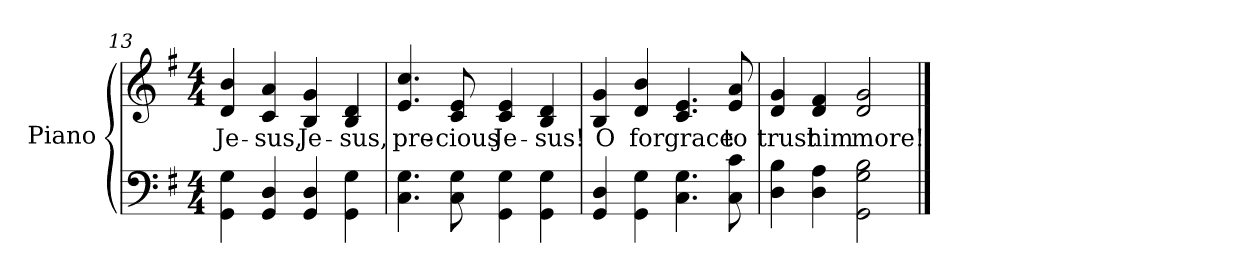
**kern	**kern	**text
*part2	*part1	*part1
*staff2	*staff1	*staff1
*I"Piano	*I"Piano	*
*I'Pno.	*I'Pno.	*
!!LO:LB:g=z
*clefF4	*clefG2	*
*k[f#]	*k[f#]	*
*G:	*G:	*
*M4/4	*M4/4	*
=13	=13	=13
!	!	!LO:LY:b:color=#000000
4GGi\ 4Gi	4di/ 4bi	Je-
!	!	!LO:LY:b:color=#000000
4GGi/ 4Di	4ci/ 4ai	-sus,
!	!	!LO:LY:b:color=#000000
4GGi/ 4Di	4Bi/ 4gi	Je-
!	!	!LO:LY:b:color=#000000
4GGi\ 4Gi	4Bi/ 4di	-sus,
=14	=14	=14
!	!	!LO:LY:b:color=#000000
4.Ci\ 4.Gi	4.ei/ 4.cci	pre-
!	!	!LO:LY:b:color=#000000
8Ci\ 8Gi	8ci/ 8ei	-cious
!	!	!LO:LY:b:color=#000000
4GGi\ 4Gi	4ci/ 4ei	Je-
!	!	!LO:LY:b:color=#000000
4GGi\ 4Gi	4Bi/ 4di	-sus!
=15	=15	=15
!	!	!LO:LY:b:color=#000000
4GGi/ 4Di	4Bi/ 4gi	O
!	!	!LO:LY:b:color=#000000
4GGi\ 4Gi	4di/ 4bi	for
!	!	!LO:LY:b:color=#000000
4.Ci\ 4.Gi	4.ci/ 4.ei	grace
!	!	!LO:LY:b:color=#000000
8Ci\ 8ci	8ei/ 8ai	to
=16	=16	=16
!	!	!LO:LY:b:color=#000000
4Di\ 4Bi	4di/ 4gi	trust
!	!	!LO:LY:b:color=#000000
4Di\ 4Ai	4di/ 4f#i	him
!	!	!LO:LY:b:color=#000000
2GGi\ 2Gi 2Bi	2di/ 2gi	more!
==	==	==
*-	*-	*-
